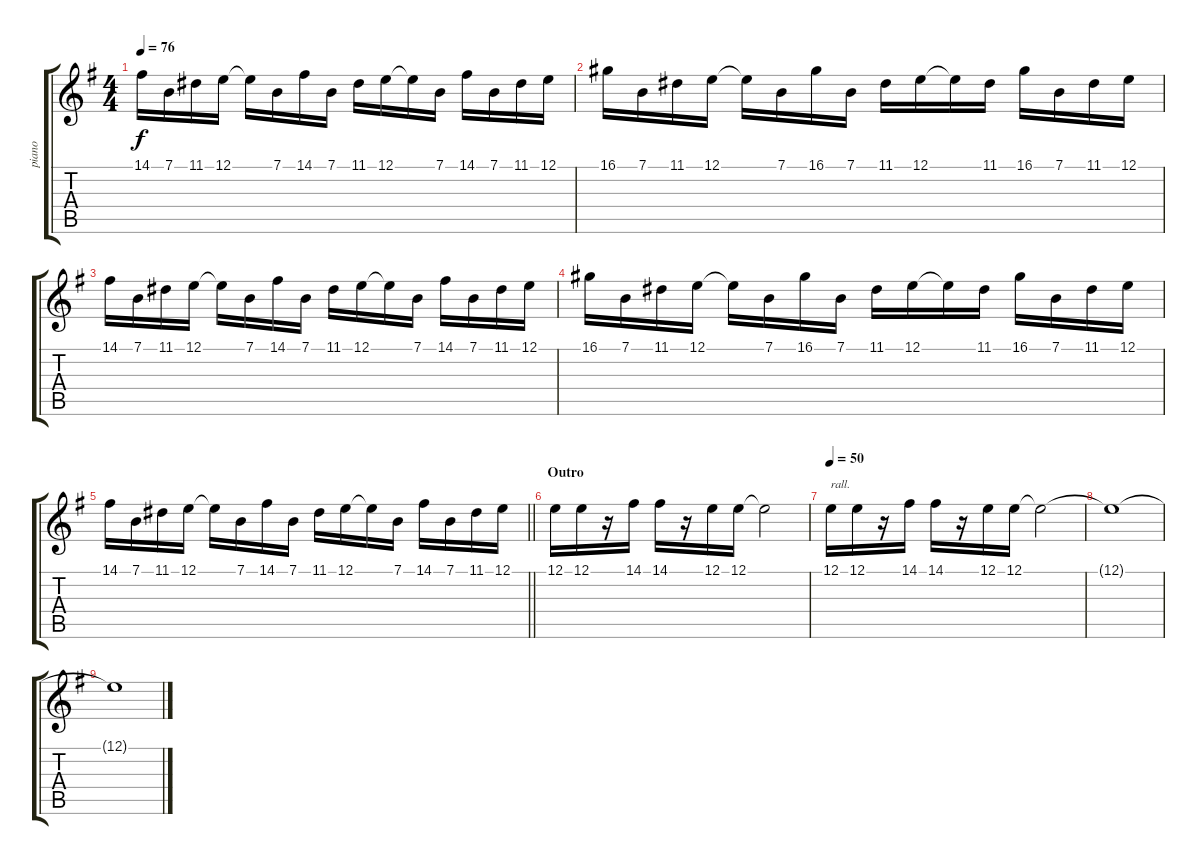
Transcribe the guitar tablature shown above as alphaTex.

\track ("piano" "piano") {instrument acousticgrandpiano}
\staff {score tabs}
\tuning (E4 B3 G3 D3 A2 E2) {hide}
\ts (4 4)
\tempo 76
\clef g2
\ks eminor
14.1.16{dy f} 7.1.16 11.1.16 12.1.16 12.1{t}.16 7.1.16 14.1.16 7.1.16 11.1.16 12.1.16 12.1{t}.16 7.1.16 14.1.16 7.1.16 11.1.16 12.1.16 |
16.1.16 7.1.16 11.1.16 12.1.16 12.1{t}.16 7.1.16 16.1.16 7.1.16 11.1.16 12.1.16 12.1{t}.16 11.1.16 16.1.16 7.1.16 11.1.16 12.1.16 |
14.1.16 7.1.16 11.1.16 12.1.16 12.1{t}.16 7.1.16 14.1.16 7.1.16 11.1.16 12.1.16 12.1{t}.16 7.1.16 14.1.16 7.1.16 11.1.16 12.1.16 |
16.1.16 7.1.16 11.1.16 12.1.16 12.1{t}.16 7.1.16 16.1.16 7.1.16 11.1.16 12.1.16 12.1{t}.16 11.1.16 16.1.16 7.1.16 11.1.16 12.1.16 |
\barLineRight lightlight
14.1.16 7.1.16 11.1.16 12.1.16 12.1{t}.16 7.1.16 14.1.16 7.1.16 11.1.16 12.1.16 12.1{t}.16 7.1.16 14.1.16 7.1.16 11.1.16 12.1.16 |
\section ("" "Outro")
12.1.16 12.1.16 r.16 14.1.16 14.1.16 r.16 12.1.16 12.1.16 12.1{t}.2 |
\tempo 50
12.1.16{txt "rall."} 12.1.16 r.16 14.1.16 14.1.16 r.16 12.1.16 12.1.16 12.1{t}.2 |
12.1{t}.1 |
12.1{t}.1
